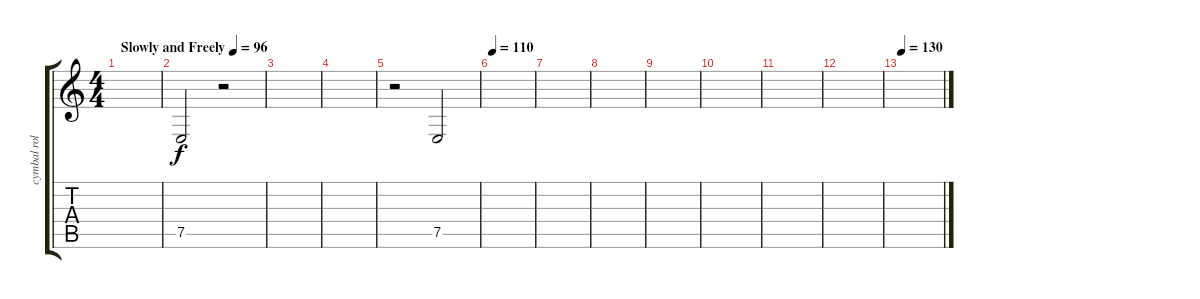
\track ("cymbal roll" "cymbal rol") {instrument reversecymbal}
\staff {score tabs}
\tuning (E4 B3 G3 D3 A2 E2) {hide}
\ts (4 4)
\tempo (96 "Slowly and Freely")
\clef g2
\ks c
|
7.5.2 r.2 |
|
|
r.2 7.5.2 |
\tempo 110
|
|
|
|
|
|
|
\tempo 130
